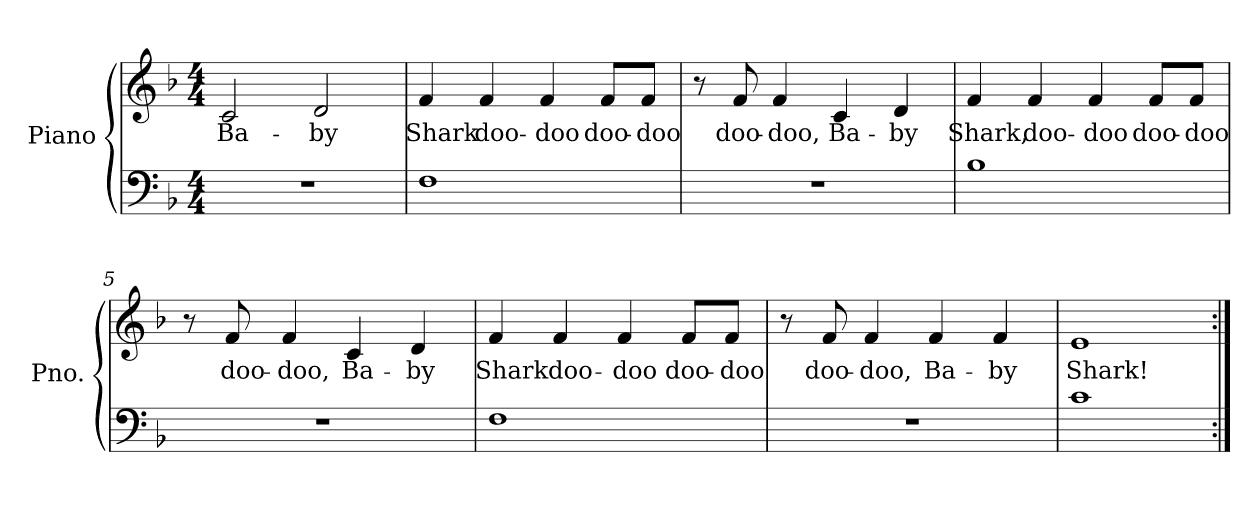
**kern	**kern	**text
*part1	*part1	*part1
*staff2	*staff1	*staff1
*I"Piano	*	*
*I'Pno.	*	*
*clefF4	*clefG2	*
*k[b-]	*k[b-]	*
*M4/4	*M4/4	*
=1	=1	=1
!	!	!LO:LY:b
1r	2c/	Ba-
!	!	!LO:LY:b
.	2d/	-by
=2	=2	=2
!	!	!LO:LY:b
1F<	4f/	Shark
!	!	!LO:LY:b
.	4f/	doo-
!	!	!LO:LY:b
.	4f/	-doo
!	!	!LO:LY:b
.	8f/L	doo-
!	!	!LO:LY:b
.	8f/J	-doo
=3	=3	=3
1r	8r	.
!	!	!LO:LY:b
.	8f/	doo-
!	!	!LO:LY:b
.	4f/	-doo,
!	!	!LO:LY:b
.	4c/	Ba-
!	!	!LO:LY:b
.	4d/	-by
!!LO:LB:g=z
=4	=4	=4
!	!	!LO:LY:b
1B-<	4f/	Shark,
!	!	!LO:LY:b
.	4f/	doo-
!	!	!LO:LY:b
.	4f/	-doo
!	!	!LO:LY:b
.	8f/L	doo-
!	!	!LO:LY:b
.	8f/J	-doo
=5	=5	=5
1r	8r	.
!	!	!LO:LY:b
.	8f/	doo-
!	!	!LO:LY:b
.	4f/	-doo,
!	!	!LO:LY:b
.	4c/	Ba-
!	!	!LO:LY:b
.	4d/	-by
!!LO:LB:g=z
=6	=6	=6
!	!	!LO:LY:b
1F<	4f/	Shark
!	!	!LO:LY:b
.	4f/	doo-
!	!	!LO:LY:b
.	4f/	-doo
!	!	!LO:LY:b
.	8f/L	doo-
!	!	!LO:LY:b
.	8f/J	-doo
=7	=7	=7
1r	8r	.
!	!	!LO:LY:b
.	8f/	doo-
!	!	!LO:LY:b
.	4f/	-doo,
!	!	!LO:LY:b
.	4f/	Ba-
!	!	!LO:LY:b
.	4f/	-by
=8	=8	=8
!	!	!LO:LY:b
1c<	1e	Shark!
=:|!	=:|!	=:|!
*-	*-	*-
